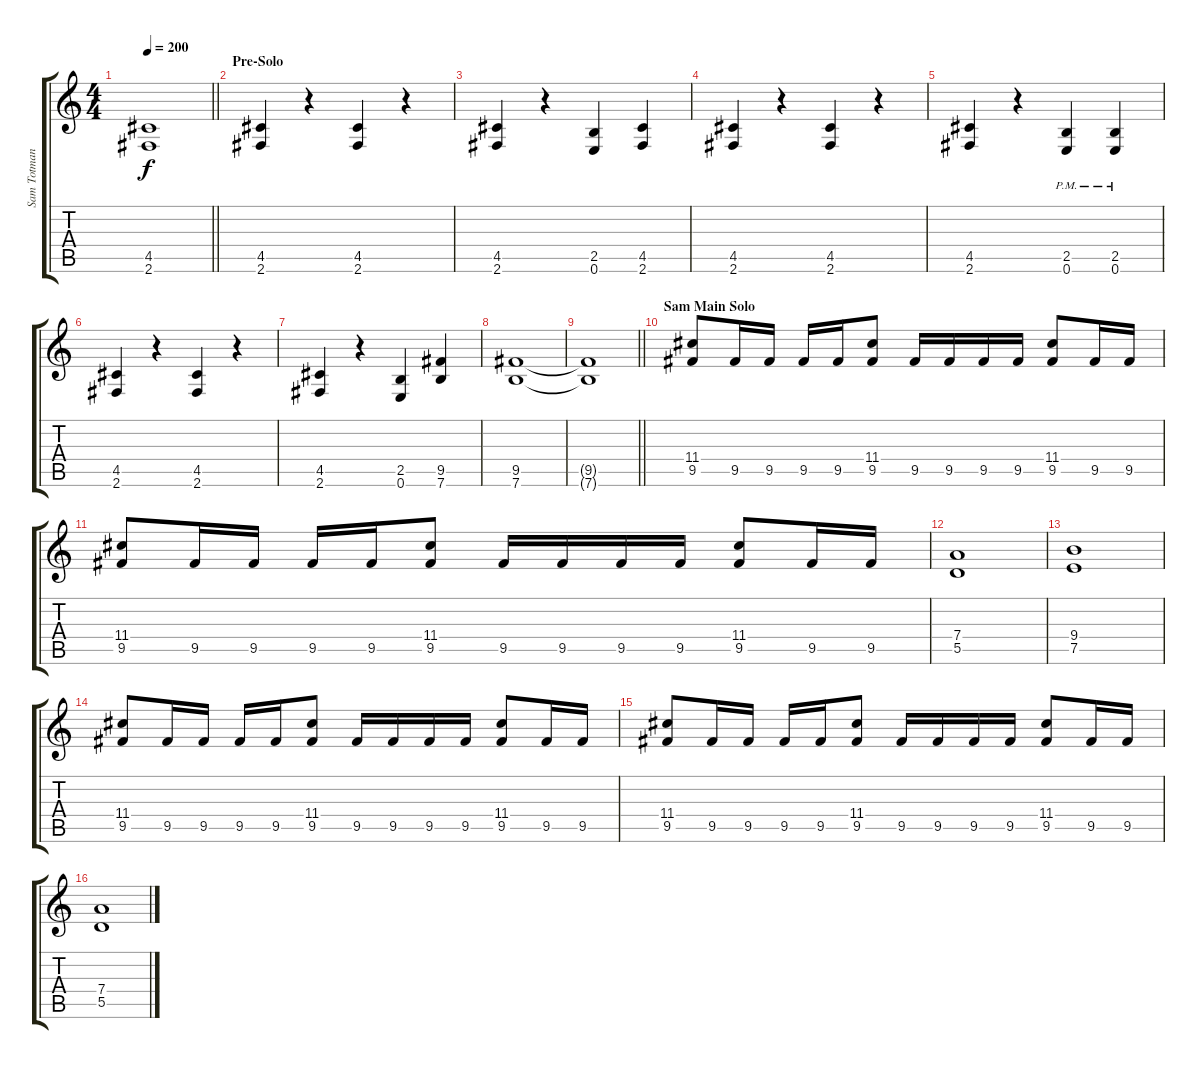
\track ("Sam Totman | Rhythm Gtr." "Sam Totman") {instrument distortionguitar}
\staff {score tabs}
\tuning (E4 B3 G3 D3 A2 E2) {hide}
\ts (4 4)
\tempo 200
\clef g2
\barLineRight lightlight
\ks c
(4.5 2.6).1{dy f} |
\section ("" "Pre-Solo")
(4.5 2.6).4 r.4 (4.5 2.6).4 r.4 |
(4.5 2.6).4 r.4 (2.5 0.6).4 (4.5 2.6).4 |
(4.5 2.6).4 r.4 (4.5 2.6).4 r.4 |
(4.5 2.6).4 r.4 (2.5 0.6{pm}).4 (2.5 0.6{pm}).4 |
(4.5 2.6).4 r.4 (4.5 2.6).4 r.4 |
(4.5 2.6).4 r.4 (2.5 0.6).4 (9.5 7.6).4 |
(9.5 7.6).1 |
\barLineRight lightlight
(9.5{t} 7.6{t}).1 |
\section ("" "Sam Main Solo")
(11.4 9.5).8 9.5.16 9.5.16 9.5.16 9.5.16 (11.4 9.5).8 9.5.16 9.5.16 9.5.16 9.5.16 (11.4 9.5).8 9.5.16 9.5.16 |
(11.4 9.5).8 9.5.16 9.5.16 9.5.16 9.5.16 (11.4 9.5).8 9.5.16 9.5.16 9.5.16 9.5.16 (11.4 9.5).8 9.5.16 9.5.16 |
(7.4 5.5).1 |
(9.4 7.5).1 |
(11.4 9.5).8 9.5.16 9.5.16 9.5.16 9.5.16 (11.4 9.5).8 9.5.16 9.5.16 9.5.16 9.5.16 (11.4 9.5).8 9.5.16 9.5.16 |
(11.4 9.5).8 9.5.16 9.5.16 9.5.16 9.5.16 (11.4 9.5).8 9.5.16 9.5.16 9.5.16 9.5.16 (11.4 9.5).8 9.5.16 9.5.16 |
(7.4 5.5).1
